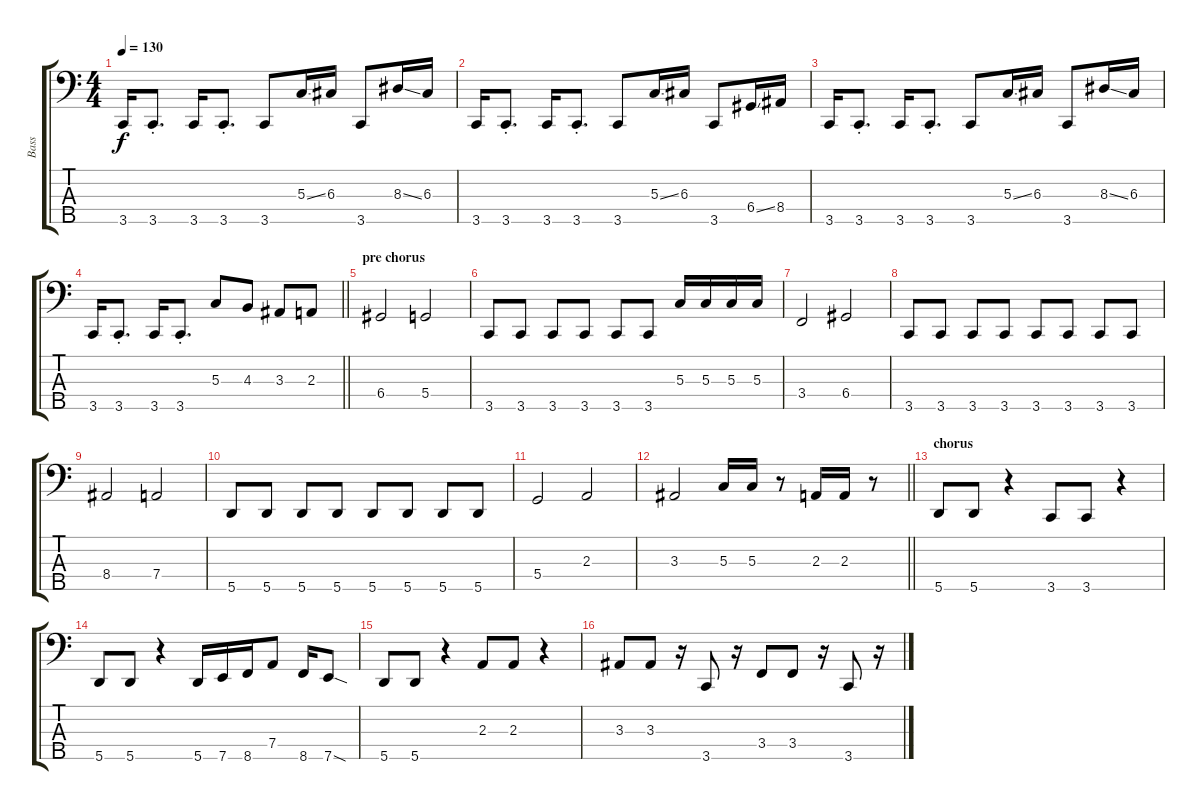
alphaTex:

\track ("Bass" "Bass") {instrument electricbasspick}
\staff {score tabs}
\tuning (F2 C2 G1 D1 A0) {hide}
\ts (4 4)
\tempo 130
\clef f4
\ks c
3.5.16{dy f} 3.5{st}.8{d} 3.5.16 3.5{st}.8{d} 3.5.8 5.3{ss}.16 6.3.16 3.5.8 8.3{ss}.16 6.3.16 |
3.5.16 3.5{st}.8{d} 3.5.16 3.5{st}.8{d} 3.5.8 5.3{ss}.16 6.3.16 3.5.8 6.4{ss}.16 8.4.16 |
3.5.16 3.5{st}.8{d} 3.5.16 3.5{st}.8{d} 3.5.8 5.3{ss}.16 6.3.16 3.5.8 8.3{ss}.16 6.3.16 |
\barLineRight lightlight
3.5.16 3.5{st}.8{d} 3.5.16 3.5{st}.8{d} 5.3.8 4.3.8 3.3.8 2.3.8 |
\section ("" "pre chorus")
6.4.2 5.4.2 |
3.5.8 3.5.8 3.5.8 3.5.8 3.5.8 3.5.8 5.3.16 5.3.16 5.3.16 5.3.16 |
3.4.2 6.4.2 |
3.5.8 3.5.8 3.5.8 3.5.8 3.5.8 3.5.8 3.5.8 3.5.8 |
8.4.2 7.4.2 |
5.5.8 5.5.8 5.5.8 5.5.8 5.5.8 5.5.8 5.5.8 5.5.8 |
5.4.2 2.3.2 |
\barLineRight lightlight
3.3.2 5.3.16 5.3.16 r.8 2.3.16 2.3.16 r.8 |
\section ("" "chorus")
5.5.8 5.5.8 r.4 3.5.8 3.5.8 r.4 |
5.5.8 5.5.8 r.4 5.5.16 7.5.16 8.5.16 7.4.8 8.5.16 7.5{sod}.8 |
5.5.8 5.5.8 r.4 2.3.8 2.3.8 r.4 |
3.3.8 3.3.8 r.16 3.5.8 r.16 3.4.8 3.4.8 r.16 3.5.8 r.16
